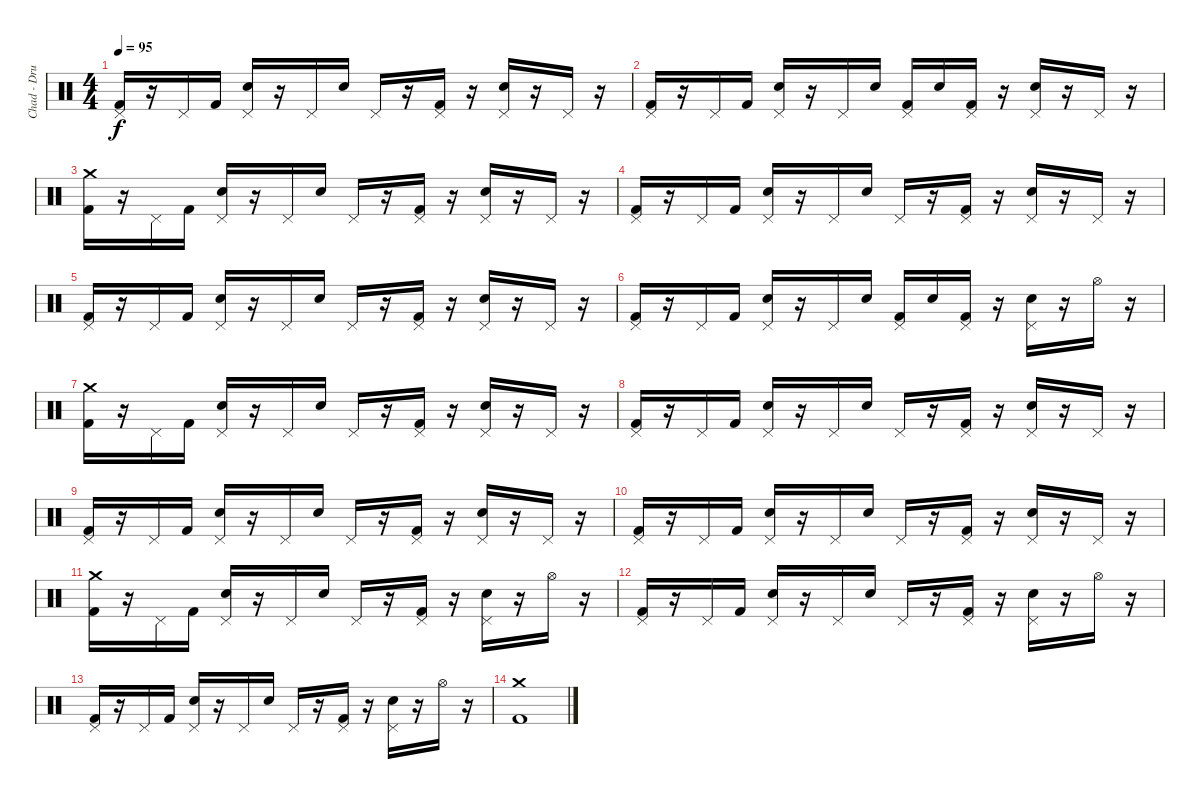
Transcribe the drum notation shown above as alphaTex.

\track ("Chad - Drums" "Chad - Dru") {instrument percussion}
\staff {score}
\articulation defaults
\ts (4 4)
\tempo 95
\clef neutral
\ks c
("Pedal Hi-Hat (hit)" "Kick (hit) 2").16{dy f} r.16 "Pedal Hi-Hat (hit)".16 "Kick (hit) 2".16 ("Pedal Hi-Hat (hit)" "Electric Snare (hit)").16 r.16 "Pedal Hi-Hat (hit)".16 "Electric Snare (hit)".16 "Pedal Hi-Hat (hit)".16 r.16 ("Pedal Hi-Hat (hit)" "Kick (hit) 2").16 r.16 ("Pedal Hi-Hat (hit)" "Electric Snare (hit)").16 r.16 "Pedal Hi-Hat (hit)".16 r.16 |
("Pedal Hi-Hat (hit)" "Kick (hit) 2").16 r.16 "Pedal Hi-Hat (hit)".16 "Kick (hit) 2".16 ("Pedal Hi-Hat (hit)" "Electric Snare (hit)").16 r.16 "Pedal Hi-Hat (hit)".16 "Electric Snare (hit)".16 ("Pedal Hi-Hat (hit)" "Kick (hit) 2").16 "Electric Snare (hit)".16 ("Pedal Hi-Hat (hit)" "Kick (hit) 2").16 r.16 ("Pedal Hi-Hat (hit)" "Electric Snare (hit)").16 r.16 "Pedal Hi-Hat (hit)".16 r.16 |
("Crash medium (hit)" "Kick (hit) 2").16 r.16 "Pedal Hi-Hat (hit)".16 "Kick (hit) 2".16 ("Pedal Hi-Hat (hit)" "Electric Snare (hit)").16 r.16 "Pedal Hi-Hat (hit)".16 "Electric Snare (hit)".16 "Pedal Hi-Hat (hit)".16 r.16 ("Pedal Hi-Hat (hit)" "Kick (hit) 2").16 r.16 ("Pedal Hi-Hat (hit)" "Electric Snare (hit)").16 r.16 "Pedal Hi-Hat (hit)".16 r.16 |
("Pedal Hi-Hat (hit)" "Kick (hit) 2").16 r.16 "Pedal Hi-Hat (hit)".16 "Kick (hit) 2".16 ("Pedal Hi-Hat (hit)" "Electric Snare (hit)").16 r.16 "Pedal Hi-Hat (hit)".16 "Electric Snare (hit)".16 "Pedal Hi-Hat (hit)".16 r.16 ("Pedal Hi-Hat (hit)" "Kick (hit) 2").16 r.16 ("Pedal Hi-Hat (hit)" "Electric Snare (hit)").16 r.16 "Pedal Hi-Hat (hit)".16 r.16 |
("Pedal Hi-Hat (hit)" "Kick (hit) 2").16 r.16 "Pedal Hi-Hat (hit)".16 "Kick (hit) 2".16 ("Pedal Hi-Hat (hit)" "Electric Snare (hit)").16 r.16 "Pedal Hi-Hat (hit)".16 "Electric Snare (hit)".16 "Pedal Hi-Hat (hit)".16 r.16 ("Pedal Hi-Hat (hit)" "Kick (hit) 2").16 r.16 ("Pedal Hi-Hat (hit)" "Electric Snare (hit)").16 r.16 "Pedal Hi-Hat (hit)".16 r.16 |
("Pedal Hi-Hat (hit)" "Kick (hit) 2").16 r.16 "Pedal Hi-Hat (hit)".16 "Kick (hit) 2".16 ("Pedal Hi-Hat (hit)" "Electric Snare (hit)").16 r.16 "Pedal Hi-Hat (hit)".16 "Electric Snare (hit)".16 ("Pedal Hi-Hat (hit)" "Kick (hit) 2").16 "Electric Snare (hit)".16 ("Pedal Hi-Hat (hit)" "Kick (hit) 2").16 r.16 ("Pedal Hi-Hat (hit)" "Electric Snare (hit)").16 r.16 "Hi-Hat (open)".16 r.16 |
("Crash medium (hit)" "Kick (hit) 2").16 r.16 "Pedal Hi-Hat (hit)".16 "Kick (hit) 2".16 ("Pedal Hi-Hat (hit)" "Electric Snare (hit)").16 r.16 "Pedal Hi-Hat (hit)".16 "Electric Snare (hit)".16 "Pedal Hi-Hat (hit)".16 r.16 ("Pedal Hi-Hat (hit)" "Kick (hit) 2").16 r.16 ("Pedal Hi-Hat (hit)" "Electric Snare (hit)").16 r.16 "Pedal Hi-Hat (hit)".16 r.16 |
("Pedal Hi-Hat (hit)" "Kick (hit) 2").16 r.16 "Pedal Hi-Hat (hit)".16 "Kick (hit) 2".16 ("Pedal Hi-Hat (hit)" "Electric Snare (hit)").16 r.16 "Pedal Hi-Hat (hit)".16 "Electric Snare (hit)".16 "Pedal Hi-Hat (hit)".16 r.16 ("Pedal Hi-Hat (hit)" "Kick (hit) 2").16 r.16 ("Pedal Hi-Hat (hit)" "Electric Snare (hit)").16 r.16 "Pedal Hi-Hat (hit)".16 r.16 |
("Pedal Hi-Hat (hit)" "Kick (hit) 2").16 r.16 "Pedal Hi-Hat (hit)".16 "Kick (hit) 2".16 ("Pedal Hi-Hat (hit)" "Electric Snare (hit)").16 r.16 "Pedal Hi-Hat (hit)".16 "Electric Snare (hit)".16 "Pedal Hi-Hat (hit)".16 r.16 ("Pedal Hi-Hat (hit)" "Kick (hit) 2").16 r.16 ("Pedal Hi-Hat (hit)" "Electric Snare (hit)").16 r.16 "Pedal Hi-Hat (hit)".16 r.16 |
("Pedal Hi-Hat (hit)" "Kick (hit) 2").16 r.16 "Pedal Hi-Hat (hit)".16 "Kick (hit) 2".16 ("Pedal Hi-Hat (hit)" "Electric Snare (hit)").16 r.16 "Pedal Hi-Hat (hit)".16 "Electric Snare (hit)".16 "Pedal Hi-Hat (hit)".16 r.16 ("Pedal Hi-Hat (hit)" "Kick (hit) 2").16 r.16 ("Pedal Hi-Hat (hit)" "Electric Snare (hit)").16 r.16 "Pedal Hi-Hat (hit)".16 r.16 |
("Crash medium (hit)" "Kick (hit) 2").16 r.16 "Pedal Hi-Hat (hit)".16 "Kick (hit) 2".16 ("Pedal Hi-Hat (hit)" "Electric Snare (hit)").16 r.16 "Pedal Hi-Hat (hit)".16 "Electric Snare (hit)".16 "Pedal Hi-Hat (hit)".16 r.16 ("Pedal Hi-Hat (hit)" "Kick (hit) 2").16 r.16 ("Pedal Hi-Hat (hit)" "Electric Snare (hit)").16 r.16 "Hi-Hat (open)".16 r.16 |
("Pedal Hi-Hat (hit)" "Kick (hit) 2").16 r.16 "Pedal Hi-Hat (hit)".16 "Kick (hit) 2".16 ("Pedal Hi-Hat (hit)" "Electric Snare (hit)").16 r.16 "Pedal Hi-Hat (hit)".16 "Electric Snare (hit)".16 "Pedal Hi-Hat (hit)".16 r.16 ("Pedal Hi-Hat (hit)" "Kick (hit) 2").16 r.16 ("Pedal Hi-Hat (hit)" "Electric Snare (hit)").16 r.16 "Hi-Hat (open)".16 r.16 |
("Pedal Hi-Hat (hit)" "Kick (hit) 2").16 r.16 "Pedal Hi-Hat (hit)".16 "Kick (hit) 2".16 ("Pedal Hi-Hat (hit)" "Electric Snare (hit)").16 r.16 "Pedal Hi-Hat (hit)".16 "Electric Snare (hit)".16 "Pedal Hi-Hat (hit)".16 r.16 ("Pedal Hi-Hat (hit)" "Kick (hit) 2").16 r.16 ("Pedal Hi-Hat (hit)" "Electric Snare (hit)").16 r.16 "Hi-Hat (open)".16 r.16 |
("Kick (hit) 2" "Crash medium (hit)").1
